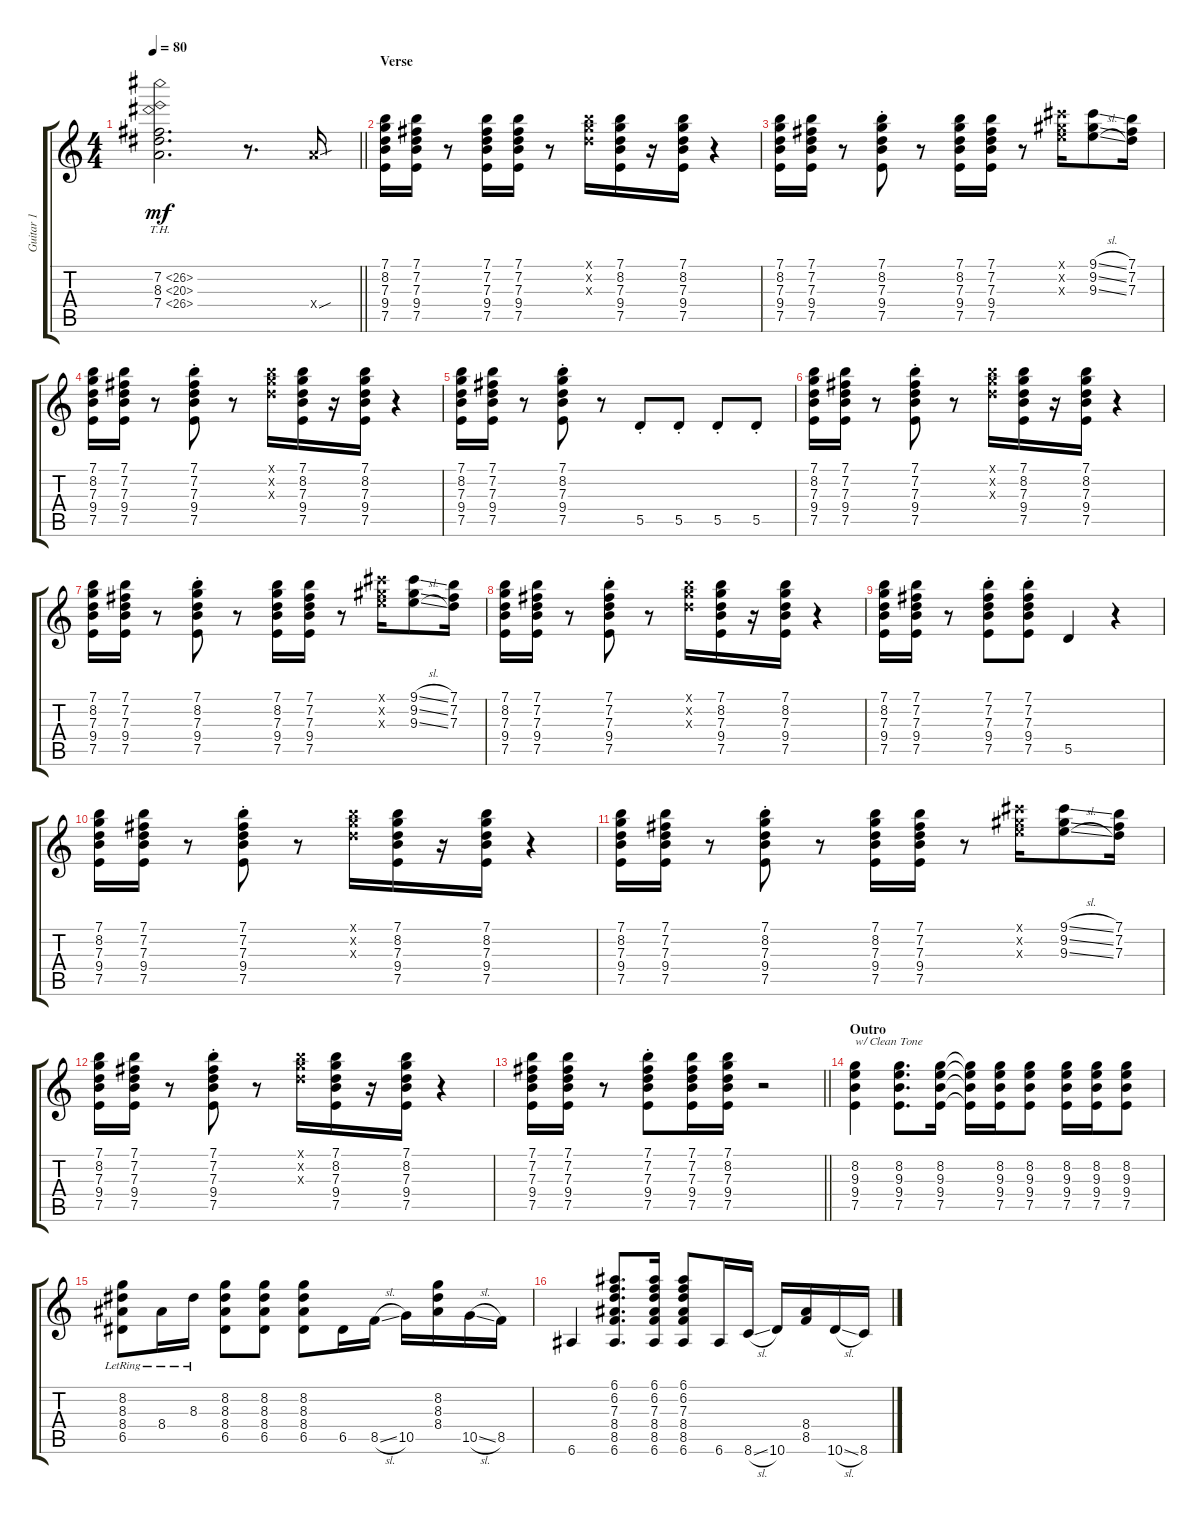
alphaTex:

\track ("Guitar 1" "Guitar 1") {instrument electricguitarclean}
\staff {score tabs}
\tuning (E4 B3 G3 D3 A2 E2) {hide}
\ts (4 4)
\tempo 80
\clef g2
\barLineRight lightlight
\ks c
(7.2{th 19} 8.3{th 12} 7.4{th 19}).2{d dy mf} r.8{d} 7.4{sou x}.16 |
\section ("" "Verse")
(7.1 8.2 7.3 9.4 7.5).16 (7.1 7.2 7.3 9.4 7.5).16 r.8 (7.1 7.2 7.3 9.4 7.5).16 (7.1 7.2 7.3 9.4 7.5).16 r.8 (7.1{x} 8.2{x} 7.3{x}).16 (7.1 8.2 7.3 9.4 7.5).16 r.16 (7.1 8.2 7.3 9.4 7.5).16 r.4 |
(7.1 8.2 7.3 9.4 7.5).16 (7.1 7.2 7.3 9.4 7.5).16 r.8 (7.1{st} 8.2{st} 7.3{st} 9.4{st} 7.5{st}).8 r.8 (7.1 8.2 7.3 9.4 7.5).16 (7.1 7.2 7.3 9.4 7.5).16 r.8 (9.1{x} 9.2{x} 9.3{x}).16 (9.1{sl} 9.2{sl} 9.3{sl}).8 (7.1 7.2 7.3).16 |
(7.1 8.2 7.3 9.4 7.5).16 (7.1 7.2 7.3 9.4 7.5).16 r.8 (7.1{st} 7.2{st} 7.3{st} 9.4{st} 7.5{st}).8 r.8 (7.1{x} 8.2{x} 7.3{x}).16 (7.1 8.2 7.3 9.4 7.5).16 r.16 (7.1 8.2 7.3 9.4 7.5).16 r.4 |
(7.1 8.2 7.3 9.4 7.5).16 (7.1 7.2 7.3 9.4 7.5).16 r.8 (7.1{st} 8.2{st} 7.3{st} 9.4{st} 7.5{st}).8 r.8 5.5{st}.8 5.5{st}.8 5.5{st}.8 5.5{st}.8 |
(7.1 8.2 7.3 9.4 7.5).16 (7.1 7.2 7.3 9.4 7.5).16 r.8 (7.1{st} 7.2{st} 7.3{st} 9.4{st} 7.5{st}).8 r.8 (7.1{x} 8.2{x} 7.3{x}).16 (7.1 8.2 7.3 9.4 7.5).16 r.16 (7.1 8.2 7.3 9.4 7.5).16 r.4 |
(7.1 8.2 7.3 9.4 7.5).16 (7.1 7.2 7.3 9.4 7.5).16 r.8 (7.1{st} 8.2{st} 7.3{st} 9.4{st} 7.5{st}).8 r.8 (7.1 8.2 7.3 9.4 7.5).16 (7.1 7.2 7.3 9.4 7.5).16 r.8 (9.1{x} 9.2{x} 9.3{x}).16 (9.1{sl} 9.2{sl} 9.3{sl}).8 (7.1 7.2 7.3).16 |
(7.1 8.2 7.3 9.4 7.5).16 (7.1 7.2 7.3 9.4 7.5).16 r.8 (7.1{st} 7.2{st} 7.3{st} 9.4{st} 7.5{st}).8 r.8 (7.1{x} 8.2{x} 7.3{x}).16 (7.1 8.2 7.3 9.4 7.5).16 r.16 (7.1 8.2 7.3 9.4 7.5).16 r.4 |
(7.1 8.2 7.3 9.4 7.5).16 (7.1 7.2 7.3 9.4 7.5).16 r.8 (7.1{st} 7.2{st} 7.3{st} 9.4{st} 7.5{st}).8 (7.1{st} 7.2{st} 7.3{st} 9.4{st} 7.5{st}).8 5.5.4 r.4 |
(7.1 8.2 7.3 9.4 7.5).16 (7.1 7.2 7.3 9.4 7.5).16 r.8 (7.1{st} 7.2{st} 7.3{st} 9.4{st} 7.5{st}).8 r.8 (7.1{x} 8.2{x} 7.3{x}).16 (7.1 8.2 7.3 9.4 7.5).16 r.16 (7.1 8.2 7.3 9.4 7.5).16 r.4 |
(7.1 8.2 7.3 9.4 7.5).16 (7.1 7.2 7.3 9.4 7.5).16 r.8 (7.1{st} 8.2{st} 7.3{st} 9.4{st} 7.5{st}).8 r.8 (7.1 8.2 7.3 9.4 7.5).16 (7.1 7.2 7.3 9.4 7.5).16 r.8 (9.1{x} 9.2{x} 9.3{x}).16 (9.1{sl} 9.2{sl} 9.3{sl}).8 (7.1 7.2 7.3).16 |
(7.1 8.2 7.3 9.4 7.5).16 (7.1 7.2 7.3 9.4 7.5).16 r.8 (7.1{st} 7.2{st} 7.3{st} 9.4{st} 7.5{st}).8 r.8 (7.1{x} 8.2{x} 7.3{x}).16 (7.1 8.2 7.3 9.4 7.5).16 r.16 (7.1 8.2 7.3 9.4 7.5).16 r.4 |
\barLineRight lightlight
(7.1 7.2 7.3 9.4 7.5).16 (7.1 7.2 7.3 9.4 7.5).16 r.8 (7.1{st} 7.2{st} 7.3{st} 9.4{st} 7.5{st}).8 (7.1 7.2 7.3 9.4 7.5).16 (7.1 8.2 7.3 9.4 7.5).16 r.2 |
\section ("" "Outro")
(8.2 9.3 9.4 7.5).4{txt "w/ Clean Tone" instrument electricguitarclean} (8.2 9.3 9.4 7.5).8{d} (8.2 9.3 9.4 7.5).16 (8.2{t} 9.3{t} 9.4{t} 7.5{t}).16 (8.2 9.3 9.4 7.5).16 (8.2 9.3 9.4 7.5).8 (8.2 9.3 9.4 7.5).16 (8.2 9.3 9.4 7.5).16 (8.2 9.3 9.4 7.5).8 |
(8.2{lr} 8.3{lr} 8.4{lr} 6.5{lr}).8 8.4{lr}.16 8.3{lr}.16 (8.2 8.3 8.4 6.5).8 (8.2 8.3 8.4 6.5).8 (8.2 8.3 8.4 6.5).8 6.5.16 8.5{sl}.16 10.5.16 (8.2 8.3 8.4).16 10.5{sl}.16 8.5.16 |
6.6.4 (6.1 6.2 7.3 8.4 8.5 6.6).8{d} (6.1 6.2 7.3 8.4 8.5 6.6).16 (6.1 6.2 7.3 8.4 8.5 6.6).8 6.6.16 8.6{sl}.16 10.6.16 (8.4 8.5).16 10.6{sl}.16 8.6.16
